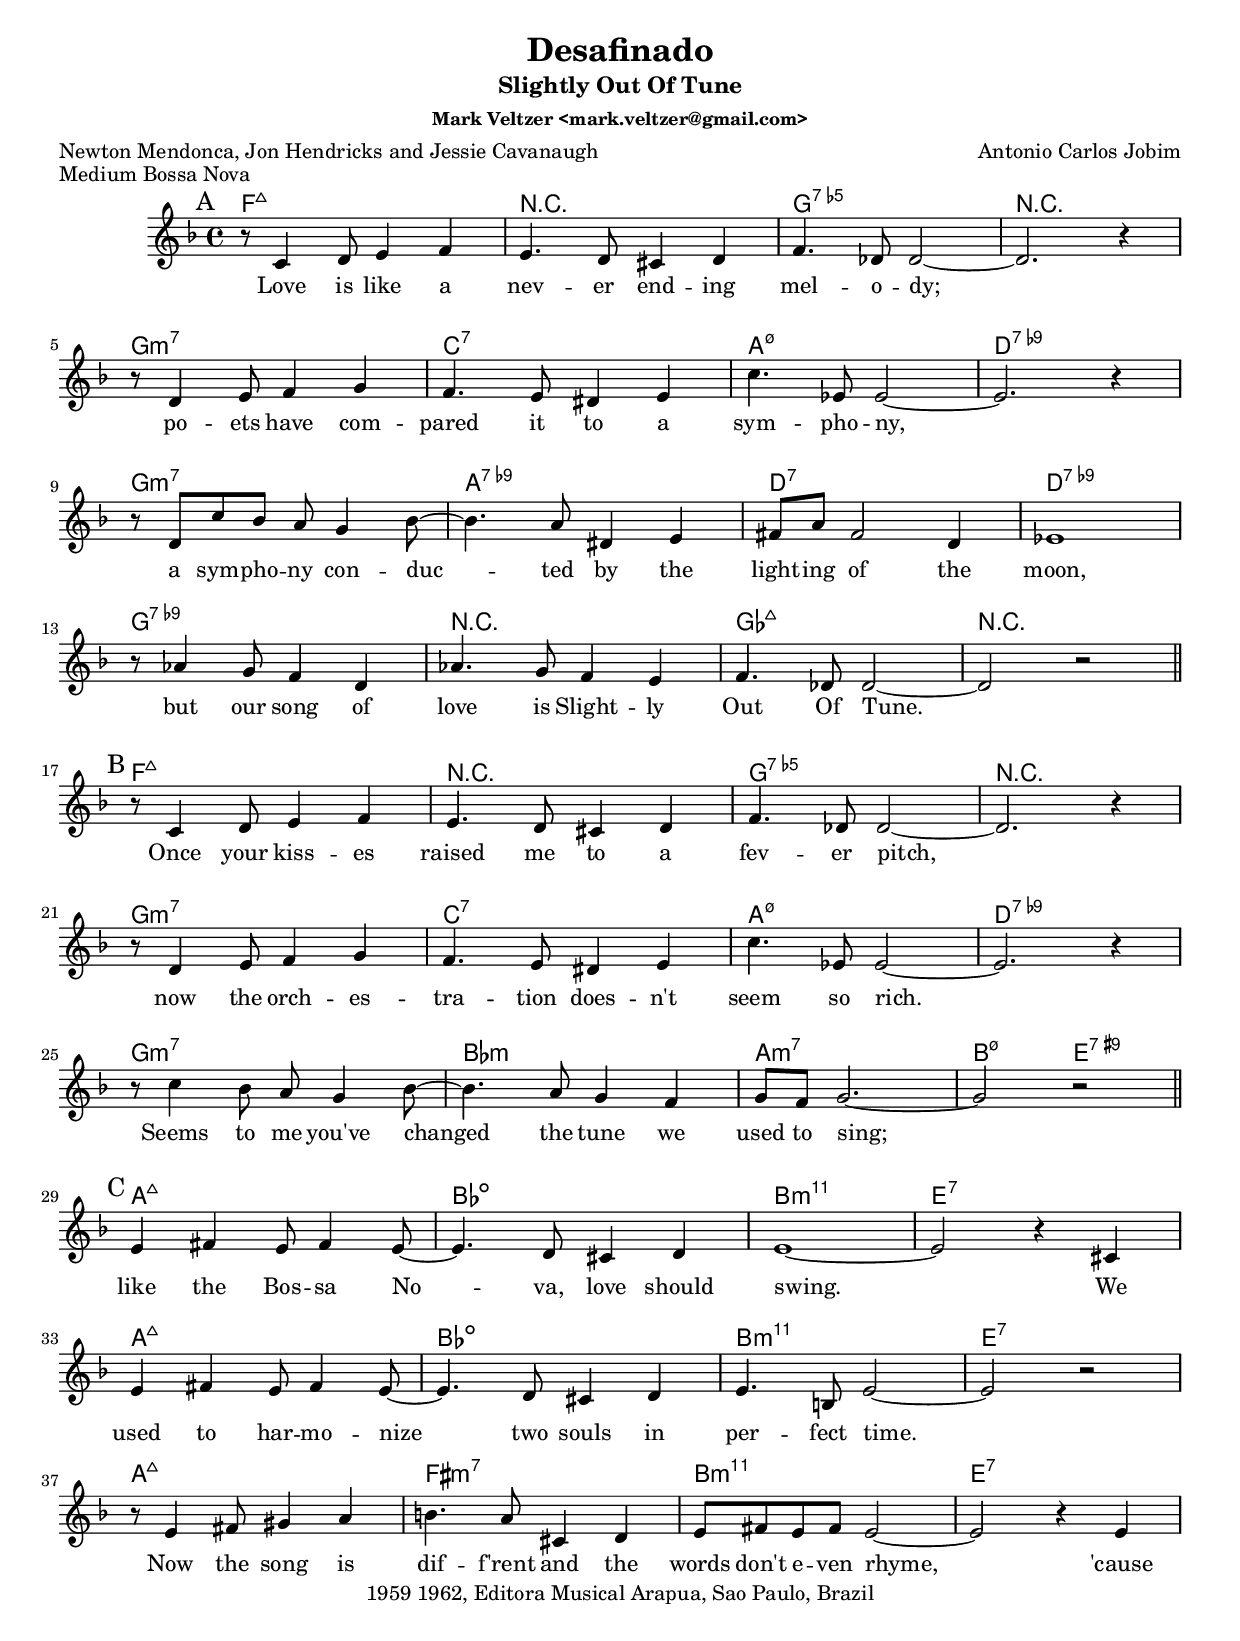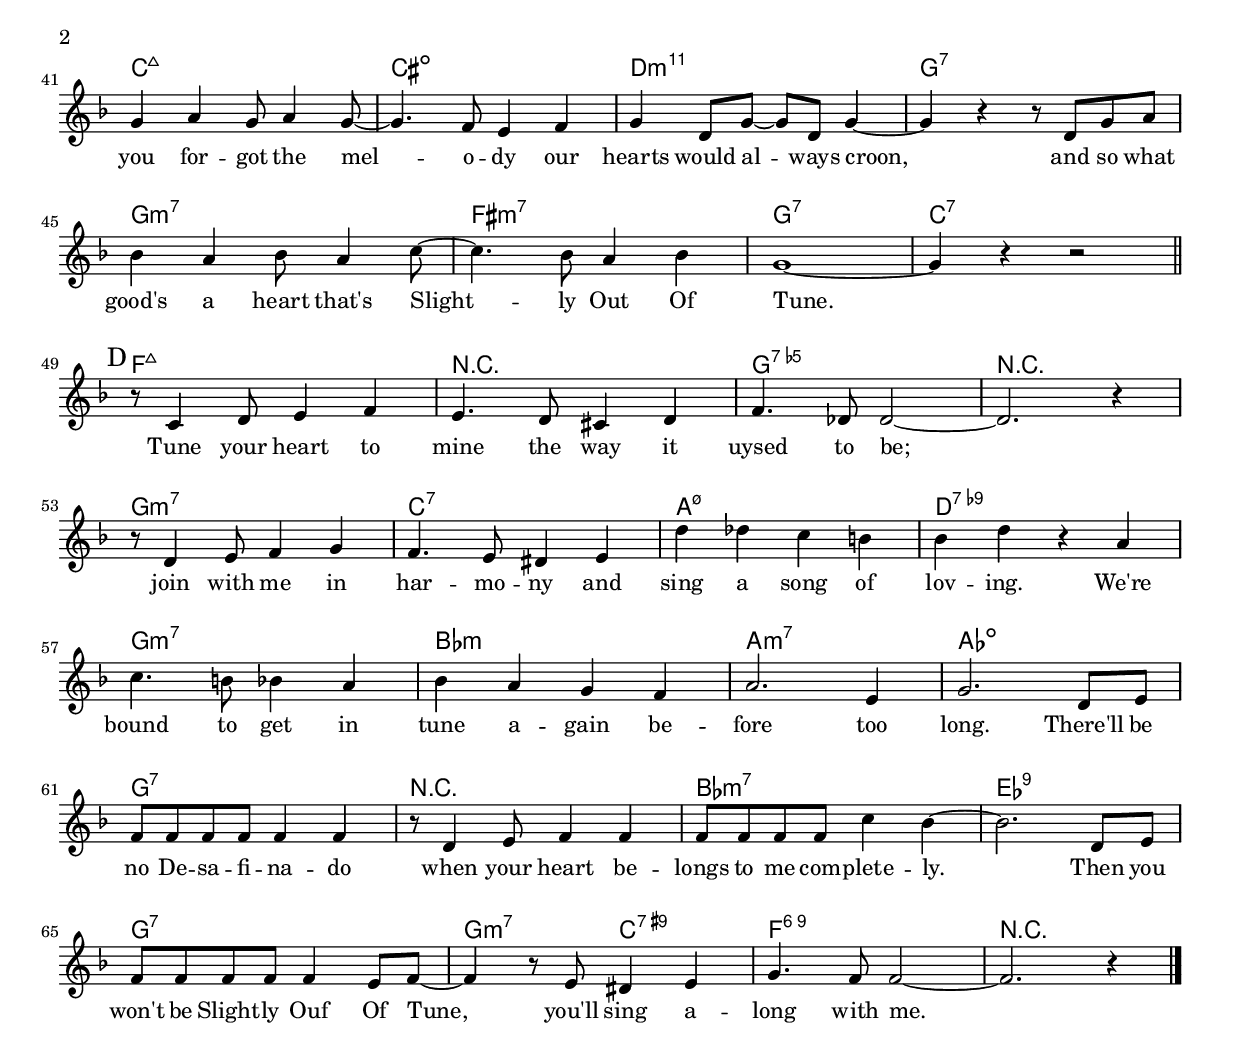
\include "src/include/common.lyi"
\header{
	title="Desafinado"
	subtitle="Slightly Out Of Tune"
	composer="Antonio Carlos Jobim"
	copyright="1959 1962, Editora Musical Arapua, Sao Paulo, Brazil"
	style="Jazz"
	piece="Medium Bossa Nova"
	poet="Newton Mendonca, Jon Hendricks and Jessie Cavanaugh"

	completion="5"
}

%{
	TODO:
%}

\score {
<<
\chords {
	f1:maj7 | r1 | g1:7.5- | r1 | g1:m7 | c1:7 | a1:m7.5- | d1:9- |
	g1:m7 | a1:9- | d1:7 | d1:9- | g1:9- | r1 | ges1:maj7 | r1 \bar "||"
	f1:maj7 | r1 | g1:7.5- | r1 | g1:m7 | c1:7 | a1:m7.5- | d1:9- |
	g1:m7 | bes1:m | a1:m7 | b2:m7.5- e2:9+ \bar "||"
	a1:maj7 | bes1:dim | b1:m11 | e1:7 |
	a1:maj7 | bes1:dim | b1:m11 | e1:7 |
	a1:maj7 | fis1:m7 | b1:m11 | e1:7 |
	c1:maj7 | cis1:dim | d1:m11 | g1:7 |
	g1:m7 | fis1:m7 | g1:7 | c1:7 \bar "||"
	f1:maj7 | r1 | g1:7.5- | r1 | g1:m7 | c1:7 | a1:m7.5- | d1:9- |
	g1:m7 | bes1:m | a1:m7 | aes1:dim | g1:7 | r1 | bes1:m7 | ees1:9 |
	g1:7 | g2:m7 c2:9+ | f1:6.9 | r1 \bar "|."
}

\new Voice="melody" {
	\time 4/4
	\key f \major
\mark "A"
	r8 c'4 d'8 e'4 f' |
	e'4. d'8 cis'4 d' |
	f'4. des'8 des'2 ~ |
	des'2. r4 | \break
	r8 d'4 e'8 f'4 g' |
	f'4. e'8 dis'4 e' |
	c''4. ees'8 ees'2 ~ |
	ees'2. r4 | \break
	r8 d' c'' bes' a' g'4 bes'8 ~ |
	bes'4. a'8 dis'4 e' |
	fis'8 a' fis'2 d'4 |
	ees'1 | \break
	r8 aes'4 g'8 f'4 d' |
	aes'4. g'8 f'4 e' |
	f'4. des'8 des'2 ~ |
	des' r | \break
\mark "B"
	r8 c'4 d'8 e'4 f' |
	e'4. d'8 cis'4 d' |
	f'4. des'8 des'2 ~ |
	des'2. r4 | \break
	r8 d'4 e'8 f'4 g' |
	f'4. e'8 dis'4 e' |
	c''4. ees'8 ees'2 ~ |
	ees'2. r4 | \break
	r8 c''4 bes'8 a' g'4 bes'8 ~ |
	bes'4. a'8 g'4 f' |
	g'8 f' g'2. ~ |
	g'2 r | \break
\mark "C"
	e'4 fis' e'8 fis'4 e'8 ~ |
	e'4. d'8 cis'4 d' |
	e'1 ~ |
	e'2 r4 cis' | \break
	e' fis' e'8 fis'4 e'8 ~ |
	e'4. d'8 cis'4 d' |
	e'4. b8 e'2 ~ |
	e' r | \break
	r8 e'4 fis'8 gis'4 a' |
	b'4. a'8 cis'4 d' |
	e'8 fis' e' fis' e'2 ~ |
	e' r4 e' | \break
	g' a' g'8 a'4 g'8 ~ |
	g'4. f'8 e'4 f' |
	g' d'8 g' ~ g' d' g'4 ~ |
	g' r r8 d' g' a' | \break
	bes'4 a' bes'8 a'4 c''8 ~ |
	c''4. bes'8 a'4 bes' |
	g'1 ~ |
	g'4 r r2 | \break
\mark "D"
	r8 c'4 d'8 e'4 f' |
	e'4. d'8 cis'4 d' |
	f'4. des'8 des'2 ~ |
	des'2. r4 | \break
	r8 d'4 e'8 f'4 g' |
	f'4. e'8 dis'4 e' |
	d'' des'' c'' b' |
	bes' d'' r a' | \break

	c''4. b'8 bes'4 a' |
	bes' a' g' f' |
	a'2. e'4 |
	g'2. d'8 e' | \break
	f' f' f' f' f'4 f' |
	r8 d'4 e'8 f'4 f' |
	f'8 f' f' f' c''4 bes' ~ |
	bes'2. d'8 e' | \break
	f' f' f' f' f'4 e'8 f' ~ |
	f'4 r8 e' dis'4 e' |
	g'4. f'8 f'2 ~ |
	f'2. r4 \bar "|."
}

\new Lyrics \lyricsto "melody" {
	Love is like a nev -- er end -- ing mel -- o -- dy;
	po -- ets have com -- pared it to a sym -- pho -- ny,
	a sym -- pho -- ny con -- duc -- ted by the light -- ing of the moon,
	but our song of love is Slight -- ly Out Of Tune.

	Once your kiss -- es raised me to a fev -- er pitch,
	now the orch -- es -- tra -- tion does -- n't seem so rich.
	Seems to me you've changed the tune we used to sing;

	like the Bos -- sa No -- va, love should swing.
	We used to har -- mo -- nize two souls in per -- fect time.
	Now the song is dif -- f'rent and the words don't e -- ven rhyme,
	'cause you for -- got the mel -- o -- dy our hearts would al -- ways croon,
	and so what good's a heart that's Slight -- ly Out Of Tune.

	Tune your heart to mine the way it uysed to be;
	join with me in har -- mo -- ny and sing a song of lov -- ing.
	We're bound to get in tune a -- gain be -- fore too long.
	There'll be no De -- sa -- fi -- na -- do when your heart be -- longs to me com -- plete -- ly.
	Then you won't be Slight -- ly Ouf Of Tune, you'll sing a -- long with me.
}
>>
\midi {}
\layout {}
}
